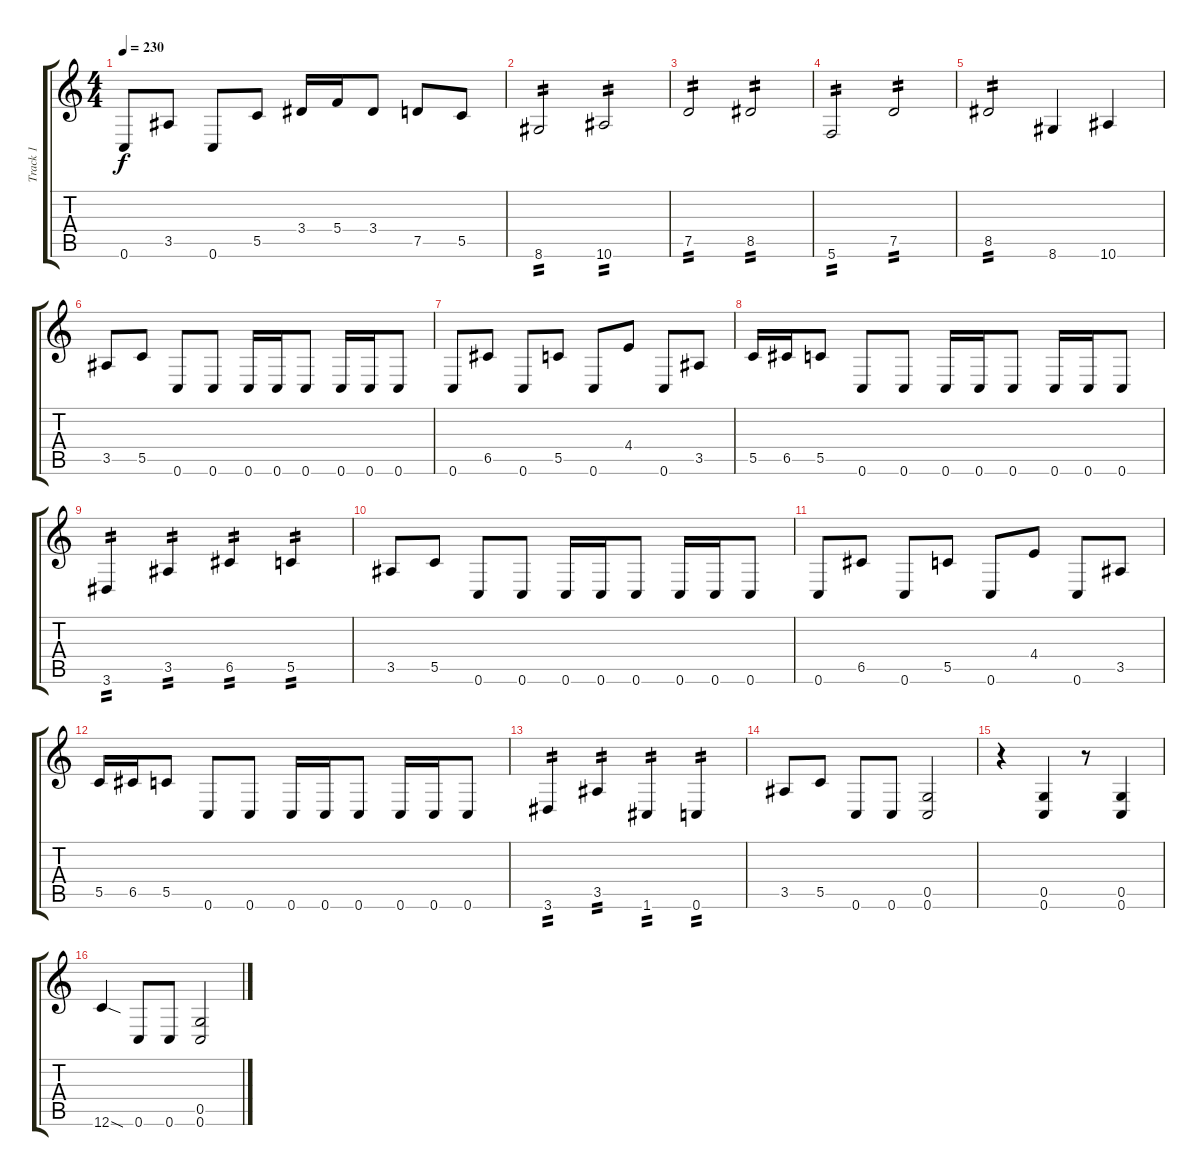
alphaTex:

\track ("Track 1" "Track 1") {instrument distortionguitar}
\staff {score tabs}
\tuning (D4 A3 F3 C3 G2 C2) {hide}
\ts (4 4)
\tempo 230
\clef g2
\ks c
0.6.8{dy f} 3.5.8 0.6.8 5.5.8 3.4.16 5.4.16 3.4.8 7.5.8 5.5.8 |
8.6.2{tp 2} 10.6.2{tp 2} |
7.5.2{tp 2} 8.5.2{tp 2} |
5.6.2{tp 2} 7.5.2{tp 2} |
8.5.2{tp 2} 8.6.4 10.6.4 |
3.5.8 5.5.8 0.6.8 0.6.8 0.6.16 0.6.16 0.6.8 0.6.16 0.6.16 0.6.8 |
0.6.8 6.5.8 0.6.8 5.5.8 0.6.8 4.4.8 0.6.8 3.5.8 |
5.5.16 6.5.16 5.5.8 0.6.8 0.6.8 0.6.16 0.6.16 0.6.8 0.6.16 0.6.16 0.6.8 |
3.6.4{tp 2} 3.5.4{tp 2} 6.5.4{tp 2} 5.5.4{tp 2} |
3.5.8 5.5.8 0.6.8 0.6.8 0.6.16 0.6.16 0.6.8 0.6.16 0.6.16 0.6.8 |
0.6.8 6.5.8 0.6.8 5.5.8 0.6.8 4.4.8 0.6.8 3.5.8 |
5.5.16 6.5.16 5.5.8 0.6.8 0.6.8 0.6.16 0.6.16 0.6.8 0.6.16 0.6.16 0.6.8 |
3.6.4{tp 2} 3.5.4{tp 2} 1.6.4{tp 2} 0.6.4{tp 2} |
3.5.8 5.5.8 0.6.8 0.6.8 (0.5 0.6).2 |
r.4 (0.5 0.6).4 r.8 (0.5 0.6).4 |
12.6{sod}.4 0.6.8 0.6.8 (0.5 0.6).2
